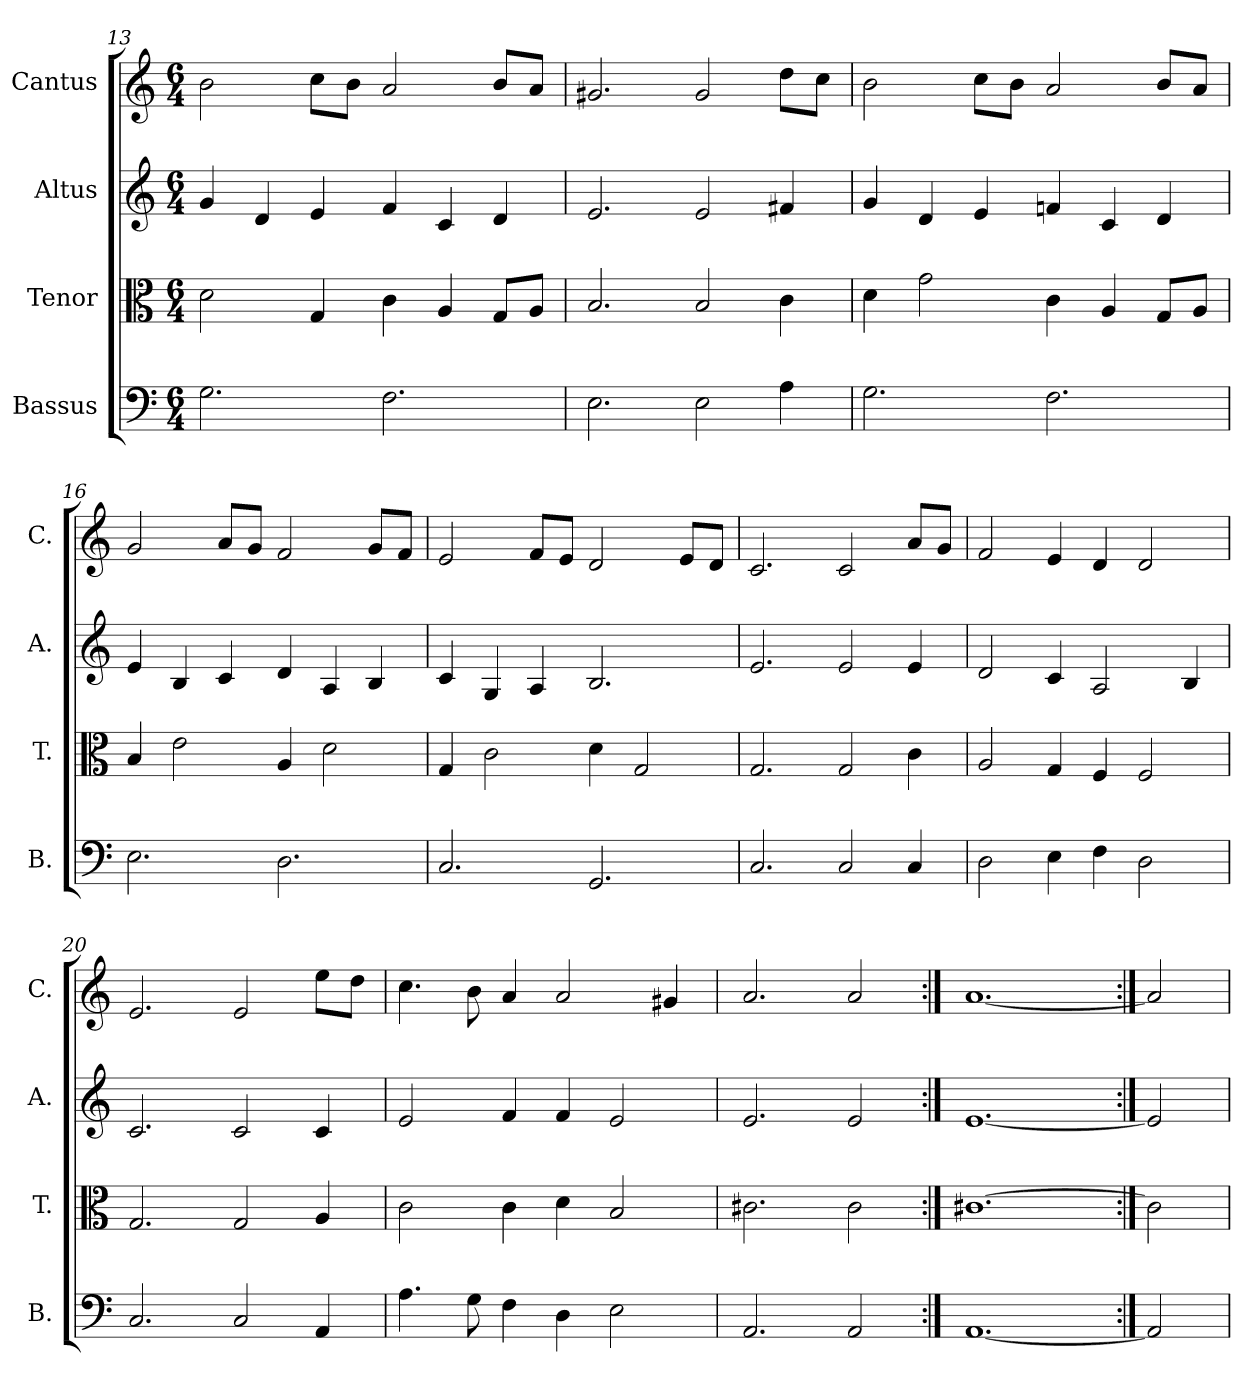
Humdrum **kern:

**kern	**kern	**kern	**kern
*part4	*part3	*part2	*part1
*staff4	*staff3	*staff2	*staff1
*I"Bassus	*I"Tenor	*I"Altus	*I"Cantus
*I'B.	*I'T.	*I'A.	*I'C.
*clefF4	*clefC3	*clefG2	*clefG2
*k[]	*k[]	*k[]	*k[]
*M6/4	*M6/4	*M6/4	*M6/4
=13	=13	=13	=13
2.G\	2d\	4g/	2b\
.	.	4d/	.
.	4G/	4e/	8cc\L
.	.	.	8b\J
2.F\	4c\	4f/	2a/
.	4A/	4c/	.
.	8G/L	4d/	8b/L
.	8A/J	.	8a/J
=14	=14	=14	=14
2.E\	2.B/	2.e/	2.g#X/
2E\	2B/	2e/	2g#/
4A\	4c\	4f#X/	8dd\L
.	.	.	8cc\J
=15	=15	=15	=15
2.G\	4d\	4g/	2b\
.	2g\	4d/	.
.	.	4e/	8cc\L
.	.	.	8b\J
2.F\	4c\	4fn/	2a/
.	4A/	4c/	.
.	8G/L	4d/	8b/L
.	8A/J	.	8a/J
=16	=16	=16	=16
2.E\	4B/	4e/	2g/
.	2e\	4B/	.
.	.	4c/	8a/L
.	.	.	8g/J
2.D\	4A/	4d/	2f/
.	2d\	4A/	.
.	.	4B/	8g/L
.	.	.	8f/J
!!LO:LB:g=z
=17	=17	=17	=17
2.C/	4G/	4c/	2e/
.	2c\	4G/	.
.	.	4A/	8f/L
.	.	.	8e/J
2.GG/	4d\	2.B/	2d/
.	2G/	.	.
.	.	.	8e/L
.	.	.	8d/J
=18	=18	=18	=18
2.C/	2.G/	2.e/	2.c/
2C/	2G/	2e/	2c/
4C/	4c\	4e/	8a/L
.	.	.	8g/J
=19	=19	=19	=19
2D\	2A/	2d/	2f/
4E\	4G/	4c/	4e/
4F\	4F/	2A/	4d/
2D\	2F/	.	2d/
.	.	4B/	.
=20	=20	=20	=20
2.C/	2.G/	2.c/	2.e/
2C/	2G/	2c/	2e/
4AA/	4A/	4c/	8ee\L
.	.	.	8dd\J
=21	=21	=21	=21
4.A\	2c\	2e/	4.cc\
8G\	.	.	8b\
4F\	4c\	4f/	4a/
4D\	4d\	4f/	2a/
2E\	2B/	2e/	.
.	.	.	4g#X/
=22	=22	=22	=22
2.AA/	2.c#X\	2.e/	2.a/
2AA/	2c#\	2e/	2a/
=23:|!	=23:|!	=23:|!	=23:|!
[1.AA	[1.c#X	[1.e	[1.a
=24:|!	=24:|!	=24:|!	=24:|!
2AA]	2c#]	2e]	2a]
=	=	=	=
*-	*-	*-	*-
